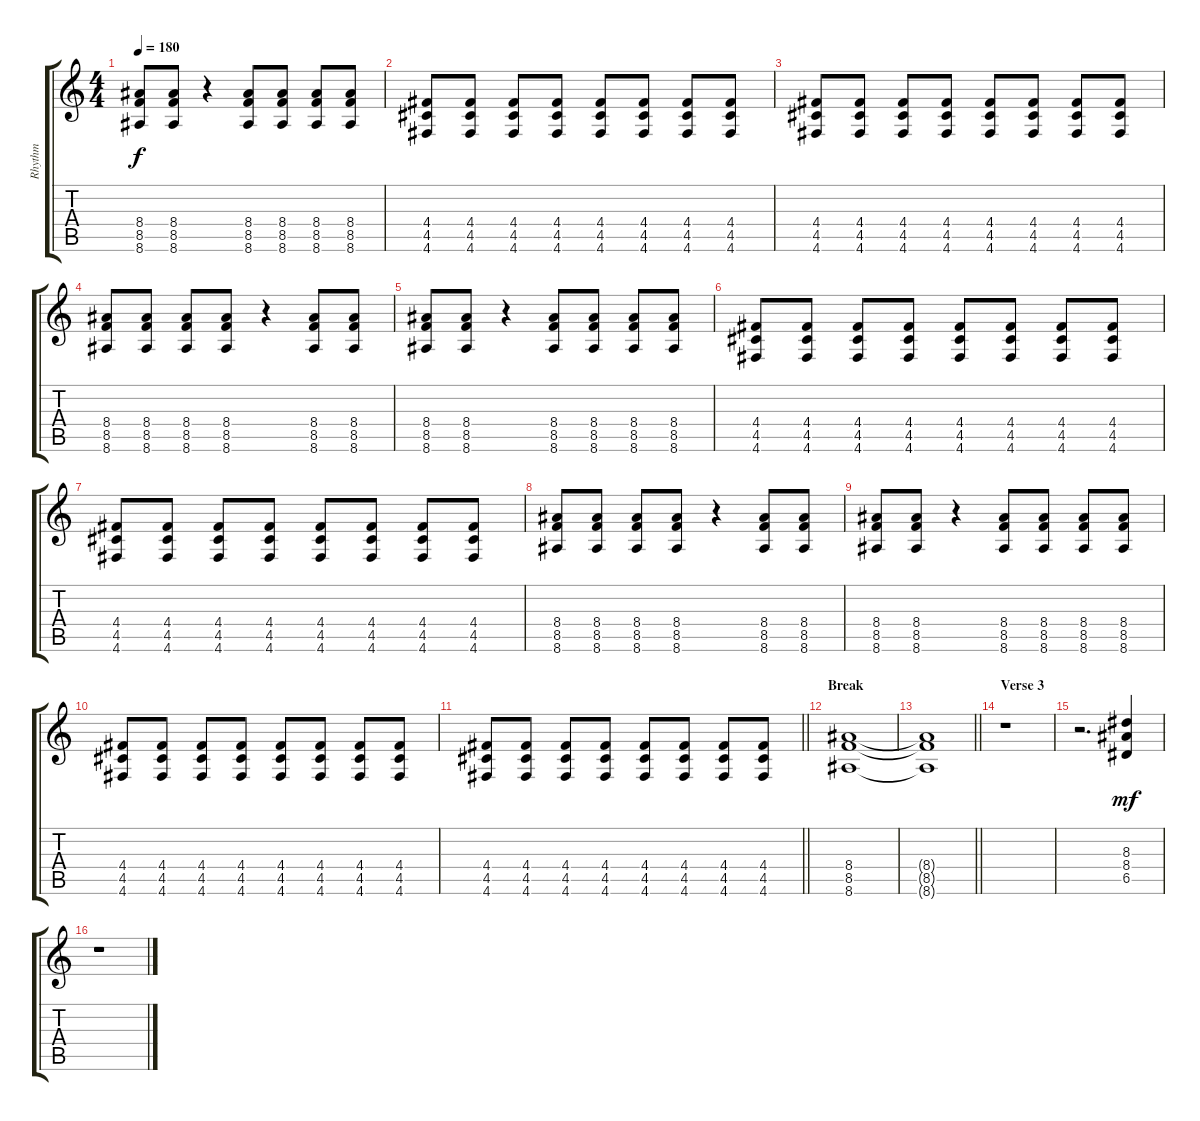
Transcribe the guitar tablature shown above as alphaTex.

\track ("Rhythm" "Rhythm") {instrument overdrivenguitar}
\staff {score tabs}
\tuning (E4 B3 G3 D3 A2 D2) {hide}
\ts (4 4)
\tempo 180
\clef g2
\ks c
(8.4 8.5 8.6).8{dy f} (8.4 8.5 8.6).8 r.4 (8.4 8.5 8.6).8 (8.4 8.5 8.6).8 (8.4 8.5 8.6).8 (8.4 8.5 8.6).8 |
(4.4 4.5 4.6).8 (4.4 4.5 4.6).8 (4.4 4.5 4.6).8 (4.4 4.5 4.6).8 (4.4 4.5 4.6).8 (4.4 4.5 4.6).8 (4.4 4.5 4.6).8 (4.4 4.5 4.6).8 |
(4.4 4.5 4.6).8 (4.4 4.5 4.6).8 (4.4 4.5 4.6).8 (4.4 4.5 4.6).8 (4.4 4.5 4.6).8 (4.4 4.5 4.6).8 (4.4 4.5 4.6).8 (4.4 4.5 4.6).8 |
(8.4 8.5 8.6).8 (8.4 8.5 8.6).8 (8.4 8.5 8.6).8 (8.4 8.5 8.6).8 r.4 (8.4 8.5 8.6).8 (8.4 8.5 8.6).8 |
(8.4 8.5 8.6).8 (8.4 8.5 8.6).8 r.4 (8.4 8.5 8.6).8 (8.4 8.5 8.6).8 (8.4 8.5 8.6).8 (8.4 8.5 8.6).8 |
(4.4 4.5 4.6).8 (4.4 4.5 4.6).8 (4.4 4.5 4.6).8 (4.4 4.5 4.6).8 (4.4 4.5 4.6).8 (4.4 4.5 4.6).8 (4.4 4.5 4.6).8 (4.4 4.5 4.6).8 |
(4.4 4.5 4.6).8 (4.4 4.5 4.6).8 (4.4 4.5 4.6).8 (4.4 4.5 4.6).8 (4.4 4.5 4.6).8 (4.4 4.5 4.6).8 (4.4 4.5 4.6).8 (4.4 4.5 4.6).8 |
(8.4 8.5 8.6).8 (8.4 8.5 8.6).8 (8.4 8.5 8.6).8 (8.4 8.5 8.6).8 r.4 (8.4 8.5 8.6).8 (8.4 8.5 8.6).8 |
(8.4 8.5 8.6).8 (8.4 8.5 8.6).8 r.4 (8.4 8.5 8.6).8 (8.4 8.5 8.6).8 (8.4 8.5 8.6).8 (8.4 8.5 8.6).8 |
(4.4 4.5 4.6).8 (4.4 4.5 4.6).8 (4.4 4.5 4.6).8 (4.4 4.5 4.6).8 (4.4 4.5 4.6).8 (4.4 4.5 4.6).8 (4.4 4.5 4.6).8 (4.4 4.5 4.6).8 |
\barLineRight lightlight
(4.4 4.5 4.6).8 (4.4 4.5 4.6).8 (4.4 4.5 4.6).8 (4.4 4.5 4.6).8 (4.4 4.5 4.6).8 (4.4 4.5 4.6).8 (4.4 4.5 4.6).8 (4.4 4.5 4.6).8 |
\section ("" "Break")
(8.4 8.5 8.6).1 |
\barLineRight lightlight
(8.4{t} 8.5{t} 8.6{t}).1 |
\section ("" "Verse 3")
r.1 |
r.2{d} (8.3 8.4 6.5).4{dy mf} |
r.1
